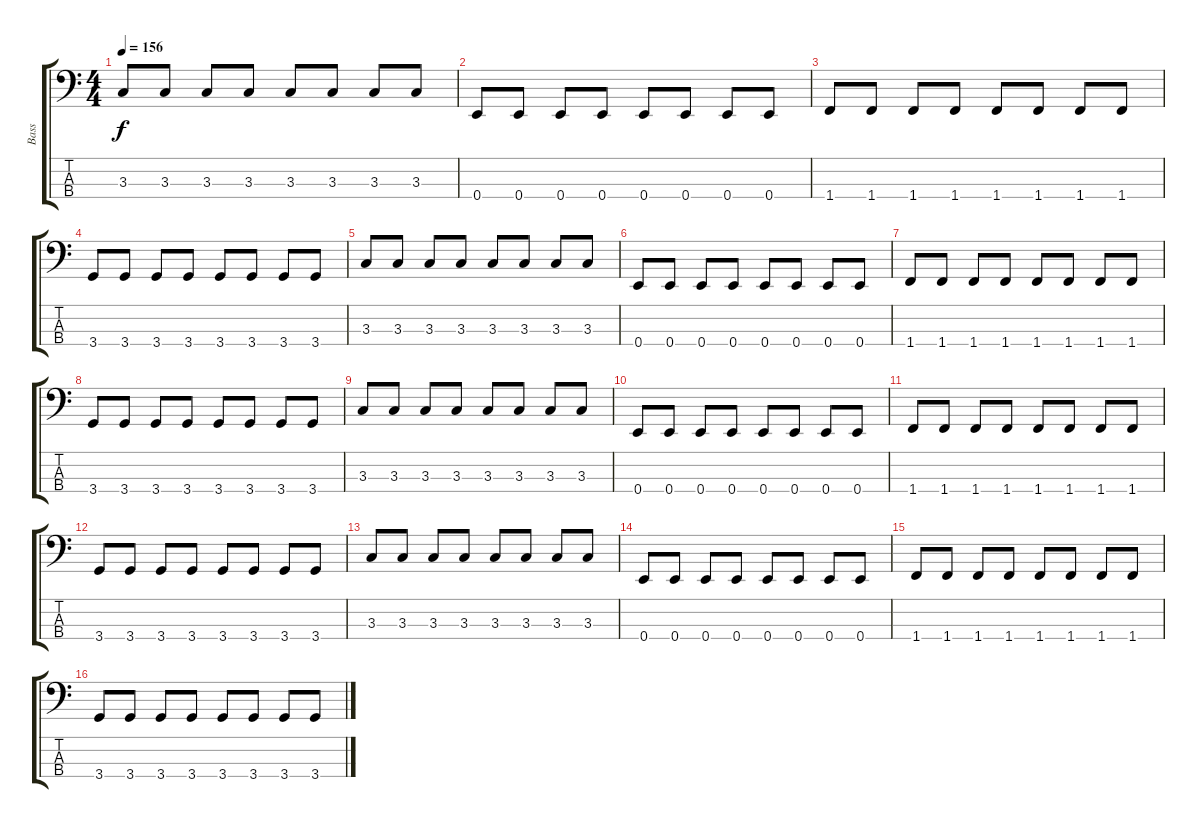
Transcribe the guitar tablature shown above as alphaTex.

\track ("Bass" "Bass") {instrument electricbassfinger}
\staff {score tabs}
\tuning (G2 D2 A1 E1) {hide}
\ts (4 4)
\tempo 156
\clef f4
\ks c
3.3.8{dy f} 3.3.8 3.3.8 3.3.8 3.3.8 3.3.8 3.3.8 3.3.8 |
0.4.8 0.4.8 0.4.8 0.4.8 0.4.8 0.4.8 0.4.8 0.4.8 |
1.4.8 1.4.8 1.4.8 1.4.8 1.4.8 1.4.8 1.4.8 1.4.8 |
3.4.8 3.4.8 3.4.8 3.4.8 3.4.8 3.4.8 3.4.8 3.4.8 |
3.3.8 3.3.8 3.3.8 3.3.8 3.3.8 3.3.8 3.3.8 3.3.8 |
0.4.8 0.4.8 0.4.8 0.4.8 0.4.8 0.4.8 0.4.8 0.4.8 |
1.4.8 1.4.8 1.4.8 1.4.8 1.4.8 1.4.8 1.4.8 1.4.8 |
3.4.8 3.4.8 3.4.8 3.4.8 3.4.8 3.4.8 3.4.8 3.4.8 |
3.3.8 3.3.8 3.3.8 3.3.8 3.3.8 3.3.8 3.3.8 3.3.8 |
0.4.8 0.4.8 0.4.8 0.4.8 0.4.8 0.4.8 0.4.8 0.4.8 |
1.4.8 1.4.8 1.4.8 1.4.8 1.4.8 1.4.8 1.4.8 1.4.8 |
3.4.8 3.4.8 3.4.8 3.4.8 3.4.8 3.4.8 3.4.8 3.4.8 |
3.3.8 3.3.8 3.3.8 3.3.8 3.3.8 3.3.8 3.3.8 3.3.8 |
0.4.8 0.4.8 0.4.8 0.4.8 0.4.8 0.4.8 0.4.8 0.4.8 |
1.4.8 1.4.8 1.4.8 1.4.8 1.4.8 1.4.8 1.4.8 1.4.8 |
3.4.8 3.4.8 3.4.8 3.4.8 3.4.8 3.4.8 3.4.8 3.4.8
